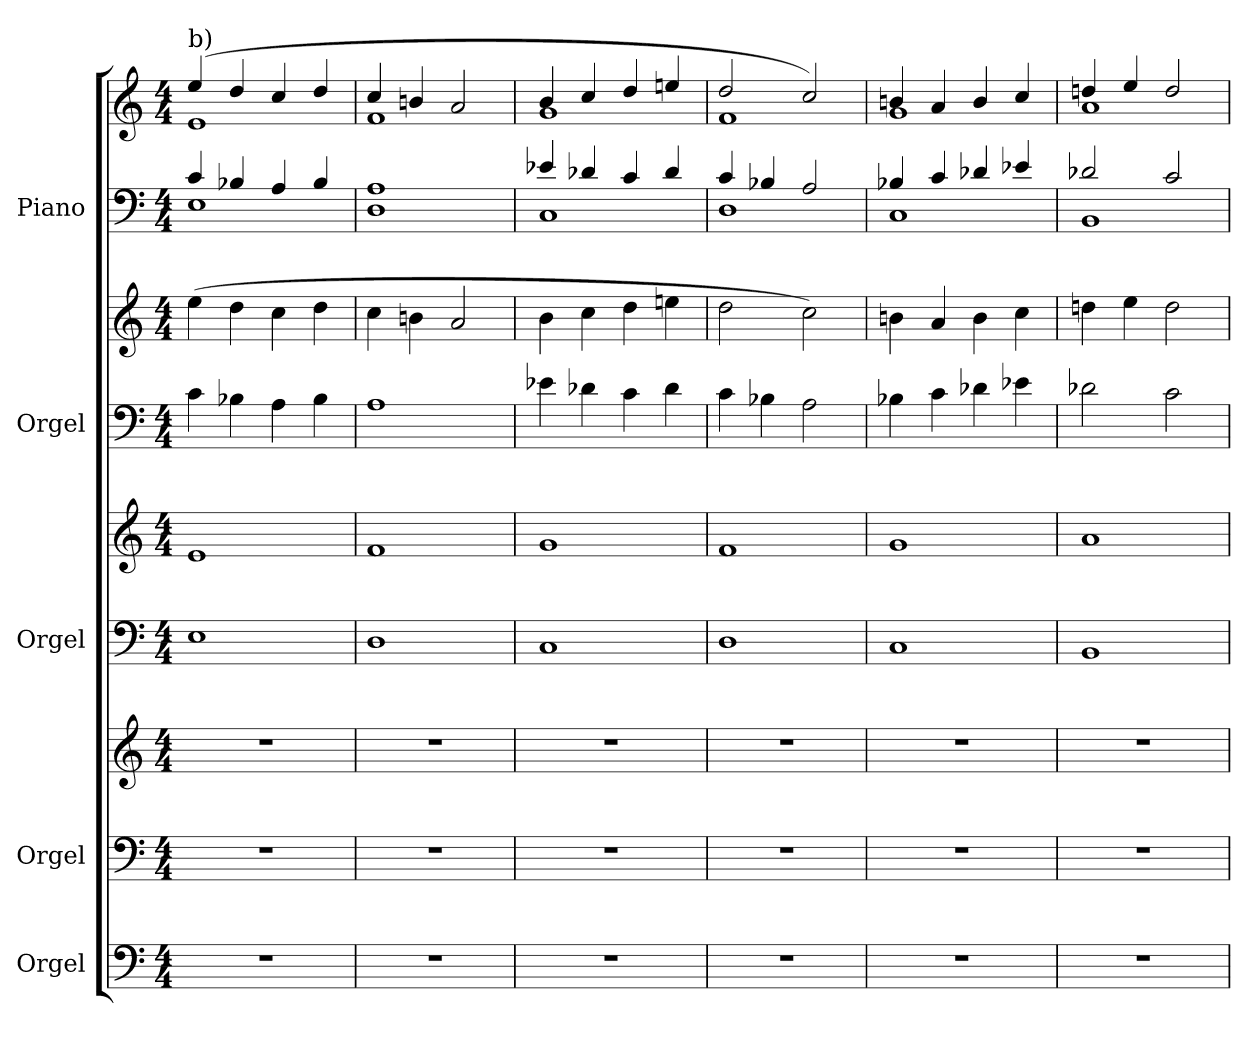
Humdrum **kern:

**kern	**kern	**kern	**kern	**kern	**kern	**kern	**kern	**kern
*part5	*part4	*part4	*part3	*part3	*part2	*part2	*part1	*part1
*staff9	*staff8	*staff7	*staff6	*staff5	*staff4	*staff3	*staff2	*staff1
*I"Orgel	*I"Orgel	*	*I"Orgel	*	*I"Orgel	*	*I"Piano	*
*clefF4	*clefF4	*clefG2	*clefF4	*clefG2	*clefF4	*clefG2	*clefF4	*clefG2
*k[]	*k[]	*k[]	*k[]	*k[]	*k[]	*k[]	*k[]	*k[]
*M4/4	*M4/4	*M4/4	*M4/4	*M4/4	*M4/4	*M4/4	*M4/4	*M4/4
*MM96	*MM96	*MM96	*MM96	*MM96	*MM96	*MM96	*MM96	*MM96
=1	=1	=1	=1	=1	=1	=1	=1	=1
*	*	*	*	*	*	*	*^	*^
!	!	!	!	!	!	!	!	!	!LO:TX:a:t=b)	!
1r	1r	1r	1E	1e	4c\	(>4ee\	4c/	1E	(>4ee/	1e
.	.	.	.	.	4B-X\	4dd\	4B-X/	.	4dd/	.
.	.	.	.	.	4A\	4cc\	4A/	.	4cc/	.
.	.	.	.	.	4B-\	4dd\	4B-/	.	4dd/	.
=2	=2	=2	=2	=2	=2	=2	=2	=2	=2	=2
1r	1r	1r	1D	1f	1A	4cc\	1A	1D	4cc/	1f
.	.	.	.	.	.	4bn\	.	.	4bn/	.
.	.	.	.	.	.	2a/	.	.	2a/	.
=3	=3	=3	=3	=3	=3	=3	=3	=3	=3	=3
1r	1r	1r	1C	1g	4e-X\	4b\	4e-X/	1C	4b/	1g
.	.	.	.	.	4d-X\	4cc\	4d-X/	.	4cc/	.
.	.	.	.	.	4c\	4dd\	4c/	.	4dd/	.
.	.	.	.	.	4d-\	4een\	4d-/	.	4een/	.
=4	=4	=4	=4	=4	=4	=4	=4	=4	=4	=4
1r	1r	1r	1D	1f	4c\	2dd\	4c/	1D	2dd/	1f
.	.	.	.	.	4B-X\	.	4B-X/	.	.	.
.	.	.	.	.	2A\	2cc\)	2A/	.	2cc/)	.
!!LO:LB:g=z	!!
=5	=5	=5	=5	=5	=5	=5	=5	=5	=5	=5
1r	1r	1r	1C	1g	4B-X\	4bn\	4B-X/	1C	4bn/	1g
.	.	.	.	.	4c\	4a/	4c/	.	4a/	.
.	.	.	.	.	4d-X\	4b\	4d-X/	.	4b/	.
.	.	.	.	.	4e-X\	4cc\	4e-X/	.	4cc/	.
=6	=6	=6	=6	=6	=6	=6	=6	=6	=6	=6
1r	1r	1r	1BB	1a	2d-X\	4ddn\	2d-X/	1BB	4ddn/	1a
.	.	.	.	.	.	4ee\	.	.	4ee/	.
.	.	.	.	.	2c\	2dd\	2c/	.	2dd/	.
*	*	*	*	*	*	*	*v	*v	*	*
*	*	*	*	*	*	*	*	*v	*v
=	=	=	=	=	=	=	=	=
*-	*-	*-	*-	*-	*-	*-	*-	*-
